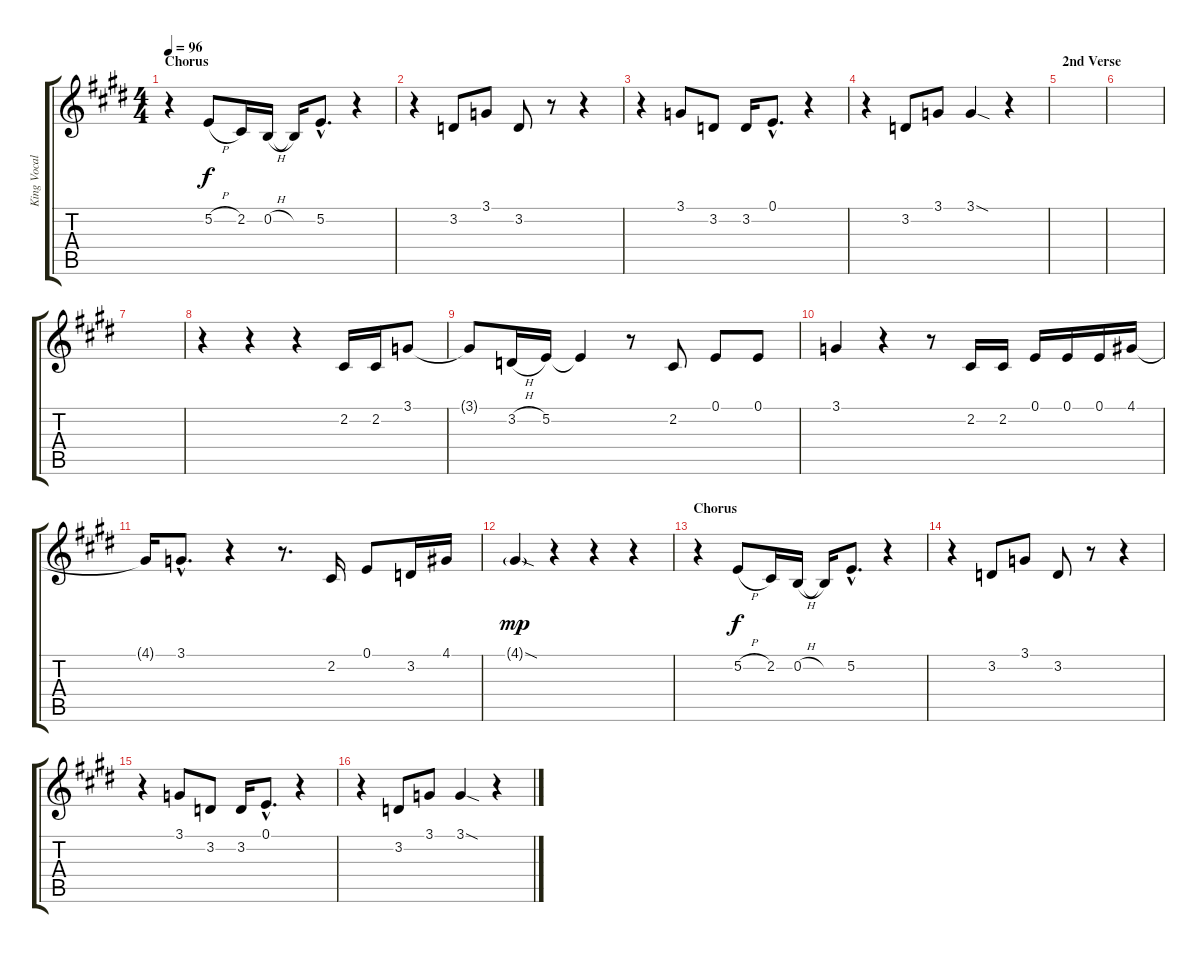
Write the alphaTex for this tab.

\track ("King Vocals" "King Vocal") {instrument bassoon}
\staff {score tabs}
\tuning (E4 B3 G3 D3 A2 E2) {hide}
\ts (4 4)
\section ("" "Chorus")
\tempo 96
\clef g2
\ks e
r.4{dy mp} 5.2{h}.8{dy f} 2.2.16 0.2{h}.16 0.2{t}.16 5.2{hac}.8{d} r.4 |
r.4 3.2.8 3.1.8 3.2.8 r.8 r.4 |
r.4 3.1.8 3.2.8 3.2.16 0.1{hac}.8{d} r.4 |
r.4 3.2.8 3.1.8 3.1{sod}.4 r.4 |
\section ("" "2nd Verse")
|
|
|
r.4 r.4 r.4 2.2.16 2.2.16 3.1.8 |
3.1{t}.8 3.2{h}.16 5.2.16 5.2{t}.4 r.8 2.2.8 0.1.8 0.1.8 |
3.1.4 r.4 r.8 2.2.16 2.2.16 0.1.16 0.1.16 0.1.16 4.1.16 |
4.1{t}.16 3.1{hac}.8{d} r.4 r.8{d} 2.2.16 0.1.8 3.2.16 4.1.16 |
4.1{sod g}.4{dy mp} r.4 r.4 r.4 |
\section ("" "Chorus")
r.4 5.2{h}.8{dy f} 2.2.16 0.2{h}.16 0.2{t}.16 5.2{hac}.8{d} r.4 |
r.4 3.2.8 3.1.8 3.2.8 r.8 r.4 |
r.4 3.1.8 3.2.8 3.2.16 0.1{hac}.8{d} r.4 |
r.4 3.2.8 3.1.8 3.1{sod}.4 r.4
